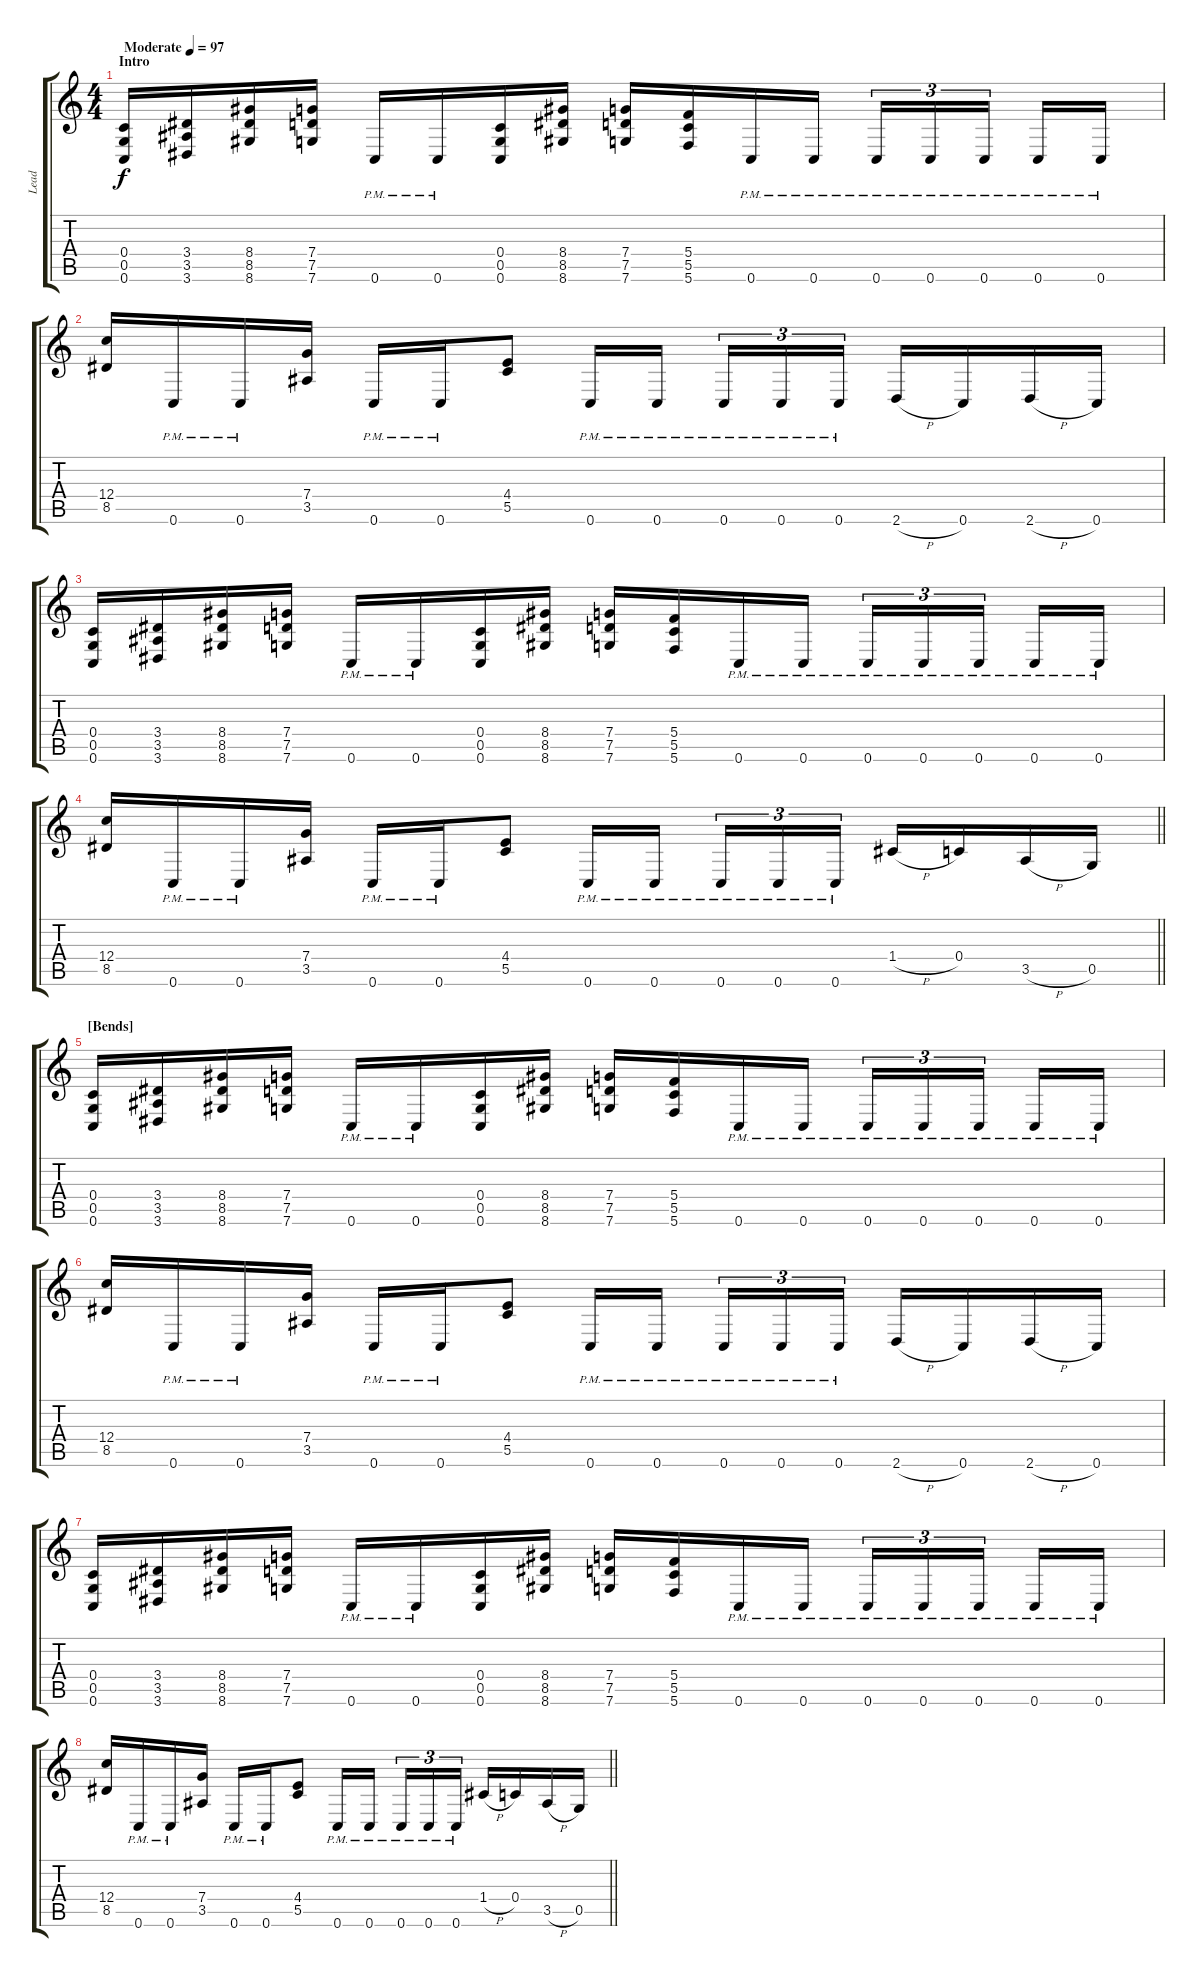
\track ("Lead" "Lead") {instrument distortionguitar}
\staff {score tabs}
\tuning (D4 A3 F3 C3 G2 C2) {hide}
\ts (4 4)
\section ("" "Intro")
\tempo (97 "Moderate")
\clef g2
\ks c
(0.4 0.5 0.6).16{dy f instrument distortionguitar} (3.4 3.5 3.6).16 (8.4 8.5 8.6).16 (7.4 7.5 7.6).16 0.6{pm}.16 0.6{pm}.16 (0.4 0.5 0.6).16 (8.4 8.5 8.6).16 (7.4 7.5 7.6).16 (5.4 5.5 5.6).16 0.6{pm}.16 0.6{pm}.16 0.6{pm}.16{tu (3 2)} 0.6{pm}.16{tu (3 2)} 0.6{pm}.16{tu (3 2) beam splitsecondary} 0.6{pm}.16 0.6{pm}.16 |
(12.4 8.5).16 0.6{pm}.16 0.6{pm}.16 (7.4 3.5).16 0.6{pm}.16 0.6{pm}.16 (4.4 5.5).8 0.6{pm}.16 0.6{pm}.16{beam splitsecondary} 0.6{pm}.16{tu (3 2)} 0.6{pm}.16{tu (3 2)} 0.6{pm}.16{tu (3 2)} 2.6{h}.16 0.6.16 2.6{h}.16 0.6.16 |
(0.4 0.5 0.6).16 (3.4 3.5 3.6).16 (8.4 8.5 8.6).16 (7.4 7.5 7.6).16 0.6{pm}.16 0.6{pm}.16 (0.4 0.5 0.6).16 (8.4 8.5 8.6).16 (7.4 7.5 7.6).16 (5.4 5.5 5.6).16 0.6{pm}.16 0.6{pm}.16 0.6{pm}.16{tu (3 2)} 0.6{pm}.16{tu (3 2)} 0.6{pm}.16{tu (3 2) beam splitsecondary} 0.6{pm}.16 0.6{pm}.16 |
\barLineRight lightlight
(12.4 8.5).16 0.6{pm}.16 0.6{pm}.16 (7.4 3.5).16 0.6{pm}.16 0.6{pm}.16 (4.4 5.5).8 0.6{pm}.16 0.6{pm}.16{beam splitsecondary} 0.6{pm}.16{tu (3 2)} 0.6{pm}.16{tu (3 2)} 0.6{pm}.16{tu (3 2)} 1.4{h}.16 0.4.16 3.5{h}.16 0.5.16 |
\section ("" "[Bends]")
(0.4 0.5 0.6).16 (3.4 3.5 3.6).16 (8.4 8.5 8.6).16 (7.4 7.5 7.6).16 0.6{pm}.16 0.6{pm}.16 (0.4 0.5 0.6).16 (8.4 8.5 8.6).16 (7.4 7.5 7.6).16 (5.4 5.5 5.6).16 0.6{pm}.16 0.6{pm}.16 0.6{pm}.16{tu (3 2)} 0.6{pm}.16{tu (3 2)} 0.6{pm}.16{tu (3 2) beam splitsecondary} 0.6{pm}.16 0.6{pm}.16 |
(12.4 8.5).16 0.6{pm}.16 0.6{pm}.16 (7.4 3.5).16 0.6{pm}.16 0.6{pm}.16 (4.4 5.5).8 0.6{pm}.16 0.6{pm}.16{beam splitsecondary} 0.6{pm}.16{tu (3 2)} 0.6{pm}.16{tu (3 2)} 0.6{pm}.16{tu (3 2)} 2.6{h}.16 0.6.16 2.6{h}.16 0.6.16 |
(0.4 0.5 0.6).16 (3.4 3.5 3.6).16 (8.4 8.5 8.6).16 (7.4 7.5 7.6).16 0.6{pm}.16 0.6{pm}.16 (0.4 0.5 0.6).16 (8.4 8.5 8.6).16 (7.4 7.5 7.6).16 (5.4 5.5 5.6).16 0.6{pm}.16 0.6{pm}.16 0.6{pm}.16{tu (3 2)} 0.6{pm}.16{tu (3 2)} 0.6{pm}.16{tu (3 2) beam splitsecondary} 0.6{pm}.16 0.6{pm}.16 |
\barLineRight lightlight
(12.4 8.5).16 0.6{pm}.16 0.6{pm}.16 (7.4 3.5).16 0.6{pm}.16 0.6{pm}.16 (4.4 5.5).8 0.6{pm}.16 0.6{pm}.16{beam splitsecondary} 0.6{pm}.16{tu (3 2)} 0.6{pm}.16{tu (3 2)} 0.6{pm}.16{tu (3 2)} 1.4{h}.16 0.4.16 3.5{h}.16 0.5.16
